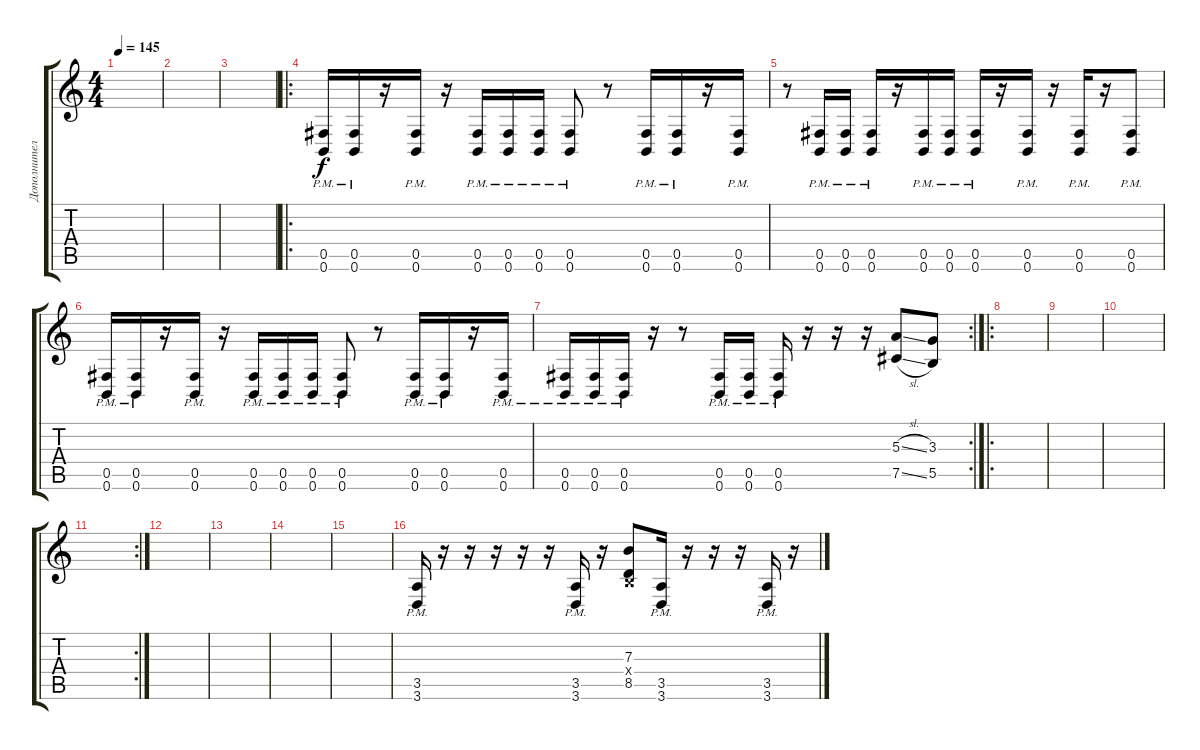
\track ("Дополнительный ритм" "Дополнител") {instrument distortionguitar}
\staff {score tabs}
\tuning (Db4 Ab3 E3 B2 Gb2 B1) {hide}
\ts (4 4)
\tempo 145
\clef g2
\ks c
|
|
|
\ro
(0.5{pm} 0.6{pm}).16 (0.5{pm} 0.6{pm}).16 r.16 (0.5{pm} 0.6{pm}).16 r.16 (0.5{pm} 0.6{pm}).16 (0.5{pm} 0.6{pm}).16 (0.5{pm} 0.6{pm}).16 (0.5{pm} 0.6{pm}).8 r.8 (0.5{pm} 0.6{pm}).16 (0.5{pm} 0.6{pm}).16 r.16 (0.5{pm} 0.6{pm}).16 |
r.8 (0.5{pm} 0.6{pm}).16 (0.5{pm} 0.6{pm}).16 (0.5{pm} 0.6{pm}).16 r.16 (0.5{pm} 0.6{pm}).16 (0.5{pm} 0.6{pm}).16 (0.5{pm} 0.6{pm}).16 r.16 (0.5{pm} 0.6{pm}).16 r.16 (0.5{pm} 0.6{pm}).16 r.16 (0.5{pm} 0.6{pm}).8 |
(0.5{pm} 0.6{pm}).16 (0.5{pm} 0.6{pm}).16 r.16 (0.5{pm} 0.6{pm}).16 r.16 (0.5{pm} 0.6{pm}).16 (0.5{pm} 0.6{pm}).16 (0.5{pm} 0.6{pm}).16 (0.5{pm} 0.6{pm}).8 r.8 (0.5{pm} 0.6{pm}).16 (0.5{pm} 0.6{pm}).16 r.16 (0.5{pm} 0.6{pm}).16 |
\rc 2
(0.5{pm} 0.6{pm}).16 (0.5{pm} 0.6{pm}).16 (0.5{pm} 0.6{pm}).16 r.16 r.8 (0.5{pm} 0.6{pm}).16 (0.5{pm} 0.6{pm}).16 (0.5{pm} 0.6{pm}).16 r.16 r.16 r.16 (5.3{sl} 7.5{sl}).8 (3.3 5.5).8 |
\ro
|
|
|
\rc 2
|
|
|
|
|
(3.5{pm} 3.6{pm}).16 r.16 r.16 r.16 r.16 r.16 (3.5{pm} 3.6{pm}).16 r.16 (7.3 0.4{x} 8.5).8 (3.5{pm} 3.6{pm}).16 r.16 r.16 r.16 (3.5{pm} 3.6{pm}).16 r.16
